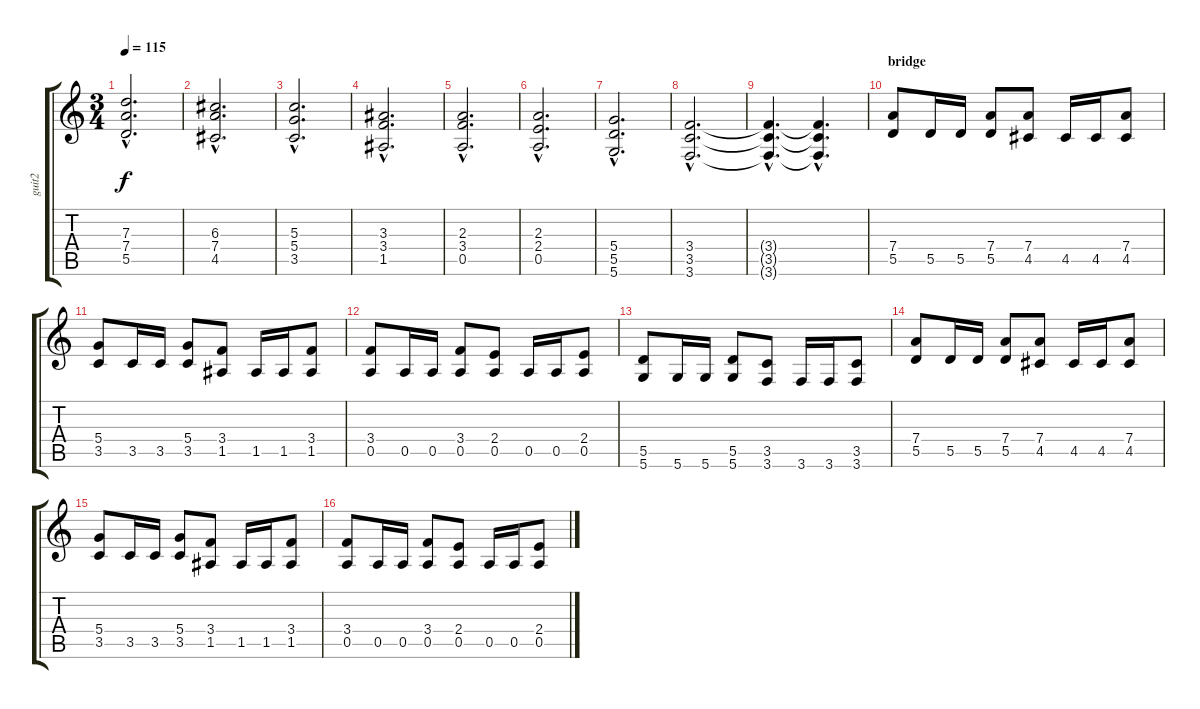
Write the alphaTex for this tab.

\track ("guit2" "guit2") {instrument distortionguitar}
\staff {score tabs}
\tuning (E4 B3 G3 D3 A2 D2) {hide}
\ts (3 4)
\tempo 115
\clef g2
\ks c
(7.3{hac} 7.4{hac} 5.5{hac}).2{d dy f} |
(6.3{hac} 7.4{hac} 4.5{hac}).2{d} |
(5.3{hac} 5.4{hac} 3.5{hac}).2{d} |
(3.3{hac} 3.4{hac} 1.5{hac}).2{d} |
(2.3{hac} 3.4{hac} 0.5{hac}).2{d} |
(2.3{hac} 2.4{hac} 0.5{hac}).2{d} |
(5.4{hac} 5.5{hac} 5.6{hac}).2{d} |
(3.4{hac} 3.5{hac} 3.6{hac}).2{d} |
(3.4{hac t} 3.5{hac t} 3.6{hac t}).4{d} (3.4{hac t} 3.5{hac t} 3.6{hac t}).4{d} |
\section ("" "bridge")
(7.4 5.5).8 5.5.16 5.5.16 (7.4 5.5).8 (7.4 4.5).8 4.5.16 4.5.16 (7.4 4.5).8 |
(5.4 3.5).8 3.5.16 3.5.16 (5.4 3.5).8 (3.4 1.5).8 1.5.16 1.5.16 (3.4 1.5).8 |
(3.4 0.5).8 0.5.16 0.5.16 (3.4 0.5).8 (2.4 0.5).8 0.5.16 0.5.16 (2.4 0.5).8 |
(5.5 5.6).8 5.6.16 5.6.16 (5.5 5.6).8 (3.5 3.6).8 3.6.16 3.6.16 (3.5 3.6).8 |
(7.4 5.5).8 5.5.16 5.5.16 (7.4 5.5).8 (7.4 4.5).8 4.5.16 4.5.16 (7.4 4.5).8 |
(5.4 3.5).8 3.5.16 3.5.16 (5.4 3.5).8 (3.4 1.5).8 1.5.16 1.5.16 (3.4 1.5).8 |
(3.4 0.5).8 0.5.16 0.5.16 (3.4 0.5).8 (2.4 0.5).8 0.5.16 0.5.16 (2.4 0.5).8
